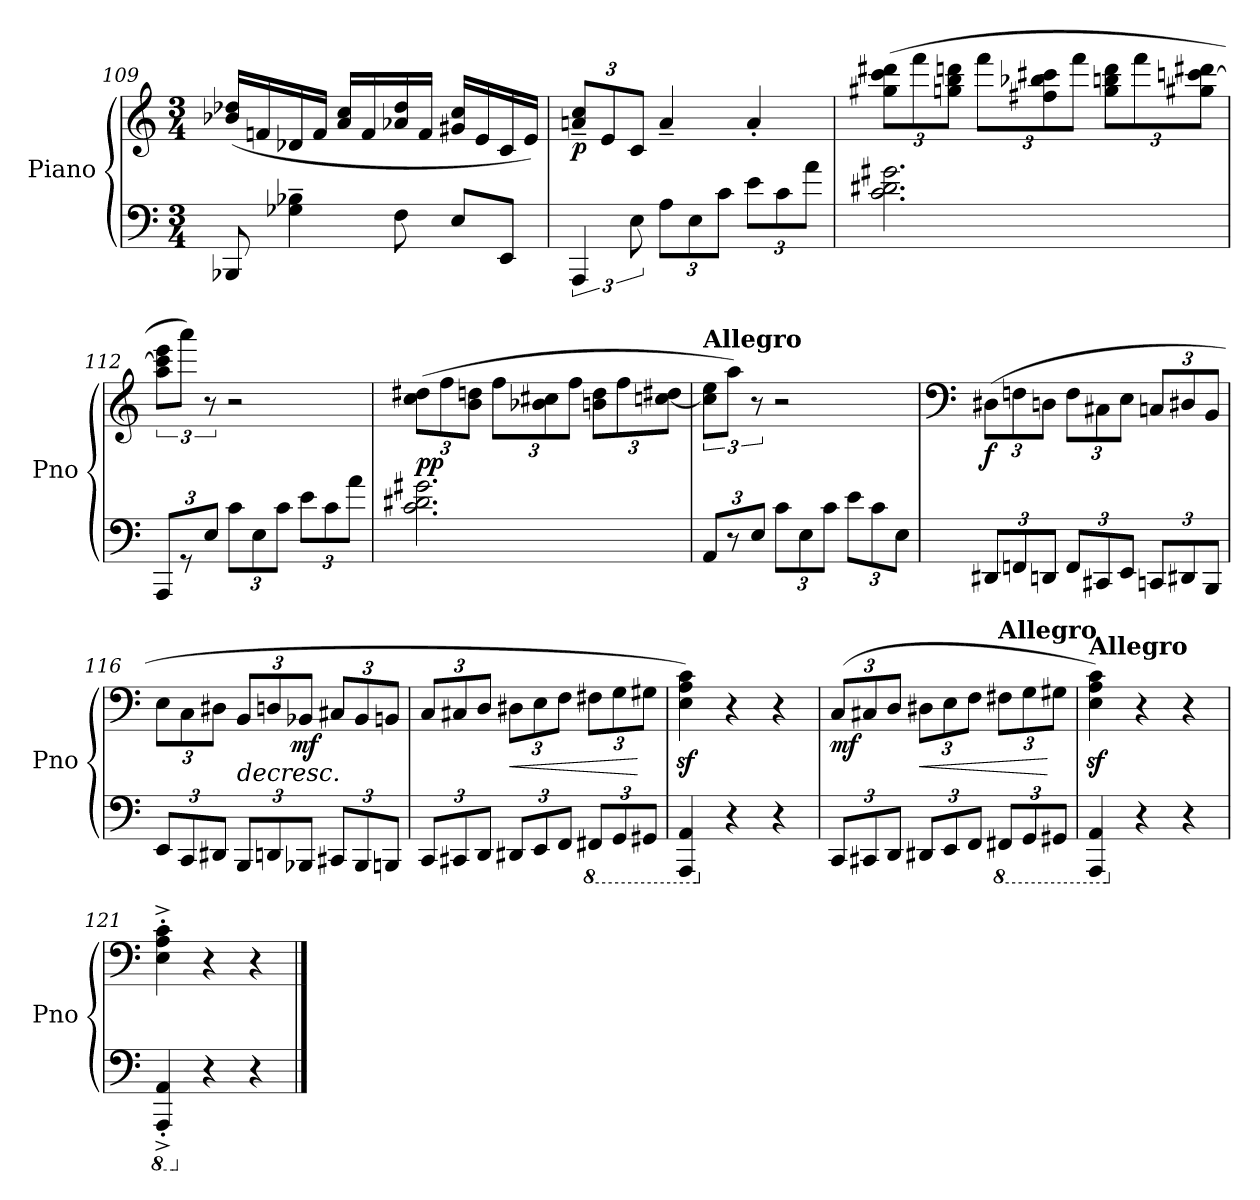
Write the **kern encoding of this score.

**kern	**kern	**dynam
*part1	*part1	*part1
*staff2	*staff1	*staff1/2
*I"Piano	*	*
*I'Pno	*	*
*clefF4	*clefG2	*
*k[]	*k[]	*
*M3/4	*M3/4	*
=109	=109	=109
8BBB-X/	(<16b-X/ 16dd-X/LL	.
.	16fn/	.
4G-X\~ 4B-X\~	16d-X/	.
.	16f/JJ	.
.	16a/ 16cc/LL	.
.	16f/	.
8F\	16a-X/ 16dd-/	.
.	16f/JJ	.
8E/L	16g#X/ 16cc/LL	.
.	16e/	.
8EE/J	16c/	.
.	16e/JJ)	.
!!LO:LB:g=z
=110	=110	=110
*	*Xbrackettup	*
!	!	!LO:DY:b
6AAA/	12an/~ 12cc/~L	p
.	12e/	.
12E\	12c/J	.
*Xbrackettup	*	*
12A\L	4a~/	.
12E\	.	.
12c\J	.	.
12e\L	4a'/	.
12c\	.	.
12a\J	.	.
=111	=111	=111
2.c\ 2.d#X\ 2.g#X\	(>12gg#X\ 12ccc\ 12ddd#X\L	.
.	12fff\	.
.	12ggn\ 12bb\ 12dddn\J	.
.	12fff\L	.
.	12ff#X\ 12bb-X\ 12ccc#X\	.
.	12fff\J	.
.	12gg\ 12bbn\ 12ddd\L	.
.	12fff\	.
.	12gg#X\ [12cccn\ 12ddd#X\J	.
=112	=112	=112
*brackettup	*brackettup	*
12AAA/L	12aa\ 12ccc\] 12eee\L	.
12r	12aaa\J)	.
12E/J	12r	.
*Xbrackettup	*	*
12c\L	2r	.
12E\	.	.
12c\J	.	.
12e\L	.	.
12c\	.	.
12a\J	.	.
!!LO:LB:g=z
=113	=113	=113
*	*Xbrackettup	*
!	!	!LO:DY:b
2.c\ 2.d#X\ 2.g#X\	(>12cc\ 12dd#X\L	pp
.	12ff\	.
.	12b\ 12ddn\J	.
.	12ff\L	.
.	12b-X\ 12cc#X\	.
.	12ff\J	.
.	12bn\ 12dd\L	.
.	12ff\	.
.	[12ccn\ 12dd#X\J	.
!!LO:LB:g=z
=114	=114	=114
*brackettup	*brackettup	*
!	!LO:TX:a:B:t=Allegro	!
12AA/L	12cc\] 12ee\L	.
12r	12aa\J)	.
12E/J	12r	.
*Xbrackettup	*	*
12c\L	2r	.
12E\	.	.
12c\J	.	.
12e\L	.	.
12c\	.	.
12E\J	.	.
=115	=115	=115
*	*clefF4	*
*	*Xbrackettup	*
!	!	!LO:DY:b
12DD#X/L	(>12D#X\L	f
12FFn/	12Fn\	.
12DDn/J	12Dn\J	.
12FF/L	12F\L	.
12CC#X/	12C#X\	.
12EE/J	12E\J	.
12CCn/L	12Cn/L	.
12DD#X/	12D#X/	.
12BBB/J	12BB/J	.
=116	=116	=116
12EE/L	12E\L	.
12CC/	12C\	.
12DD#X/J	12D#X\J	.
!	!	!LO:HP:b
12BBB/L	12BB/L	>
12DDn/	12Dn/	.
!	!	!LO:DY:b
12BBB-X/J	12BB-X/J	mf
12CC#X/L	12C#X/L	.
12BBB-/	12BB-/	.
12BBBn/J	12BBn/J	]
!!LO:LB:g=z
=117	=117	=117
12CC/L	12C/L	.
12CC#X/	12C#X/	.
12DD/J	12D/J	.
!	!	!LO:HP:b
12DD#X/L	12D#X\L	<
12EE/	12E\	.
12FF/J	12F\J	.
*8ba	*	*
12FFF#X/L	12F#X\L	.
12GGG/	12G\	.
12GGG#X/J	12G#X\J	[
=118	=118	=118
4AAAA/ 4AAA/	4E\z< 4A\z< 4c\z<)	.
*X8ba	*	*
4r	4r	.
4r	4r	.
!!LO:PB:g=z
=119	=119	=119
!	!	!LO:DY:b
12CC/L	(>12C/L	mf
12CC#X/	12C#X/	.
12DD/J	12D/J	.
!	!	!LO:HP:b
12DD#X/L	12D#X\L	<
12EE/	12E\	.
12FF/J	12F\J	.
*8ba	*	*
!	!LO:TX:a:B:t=Allegro	!
12FFF#X/L	12F#X\L	.
12GGG/	12G\	.
12GGG#X/J	12G#X\J	[
=120	=120	=120
!	!LO:TX:a:B:t=Allegro	!
4AAAA/ 4AAA/	4E\z< 4A\z< 4c\z<)	.
*X8ba	*	*
4r	4r	.
4r	4r	.
=121	=121	=121
*8ba	*	*
4AAAA/'^ 4AAA/'^	4E\'^ 4A\'^ 4c\'^	.
*X8ba	*	*
4r	4r	.
4r	4r	.
==	==	==
*-	*-	*-
